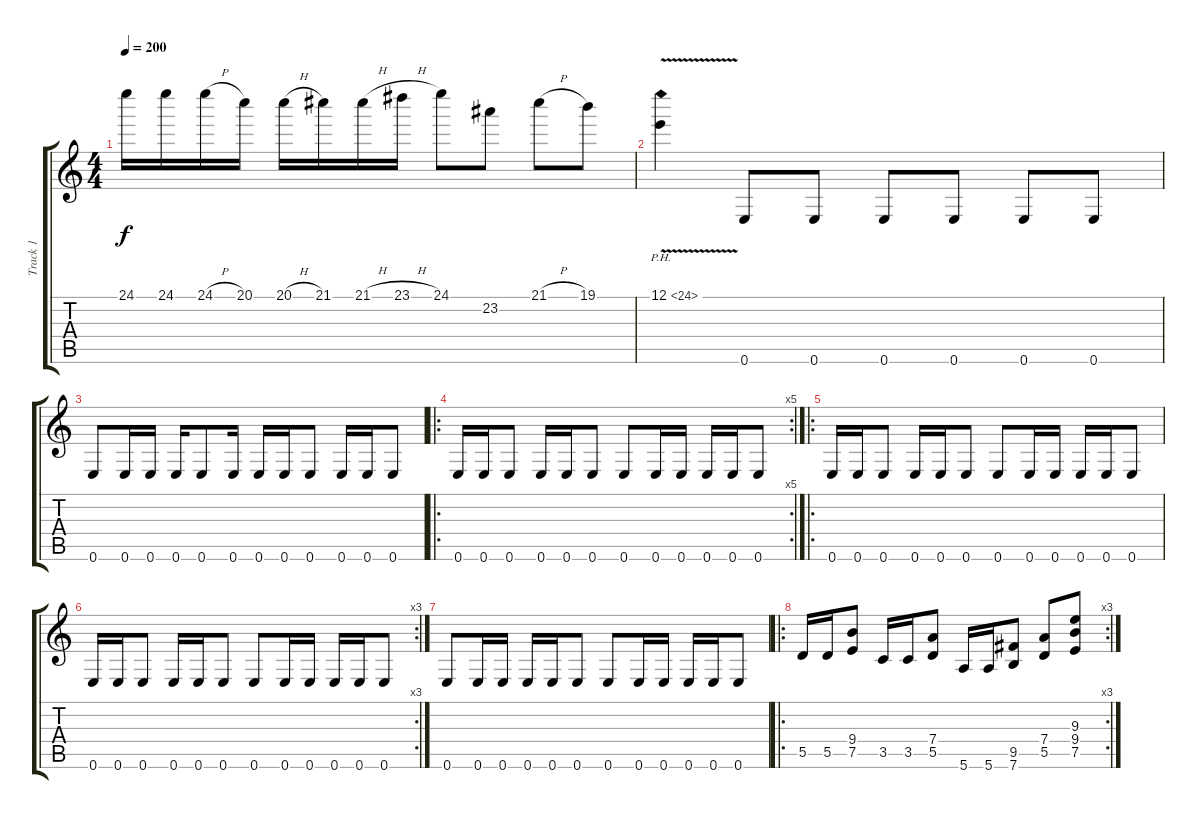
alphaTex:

\track ("Track 1" "Track 1") {instrument distortionguitar}
\staff {score tabs}
\tuning (E4 B3 G3 D3 A2 E2) {hide}
\ts (4 4)
\tempo 200
\clef g2
\ks c
24.1.16{dy f} 24.1.16 24.1{h}.16 20.1.16 20.1{h}.16 21.1.16 21.1{h}.16 23.1{h}.16 24.1.8 23.2.8 21.1{h}.8 19.1.8 |
12.1{ph 12 v}.4 0.6.8 0.6.8 0.6.8 0.6.8 0.6.8 0.6.8 |
0.6.8 0.6.16 0.6.16 0.6.16 0.6.8 0.6.16 0.6.16 0.6.16 0.6.8 0.6.16 0.6.16 0.6.8 |
\ro
\rc 5
0.6.16 0.6.16 0.6.8 0.6.16 0.6.16 0.6.8 0.6.8 0.6.16 0.6.16 0.6.16 0.6.16 0.6.8 |
\ro
0.6.16 0.6.16 0.6.8 0.6.16 0.6.16 0.6.8 0.6.8 0.6.16 0.6.16 0.6.16 0.6.16 0.6.8 |
\rc 3
0.6.16 0.6.16 0.6.8 0.6.16 0.6.16 0.6.8 0.6.8 0.6.16 0.6.16 0.6.16 0.6.16 0.6.8 |
0.6.8 0.6.16 0.6.16 0.6.16 0.6.16 0.6.8 0.6.8 0.6.16 0.6.16 0.6.16 0.6.16 0.6.8 |
\ro
\rc 3
5.5.16 5.5.16 (9.4 7.5).8 3.5.16 3.5.16 (7.4 5.5).8 5.6.16 5.6.16 (9.5 7.6).8 (7.4 5.5).8 (9.3 9.4 7.5).8
